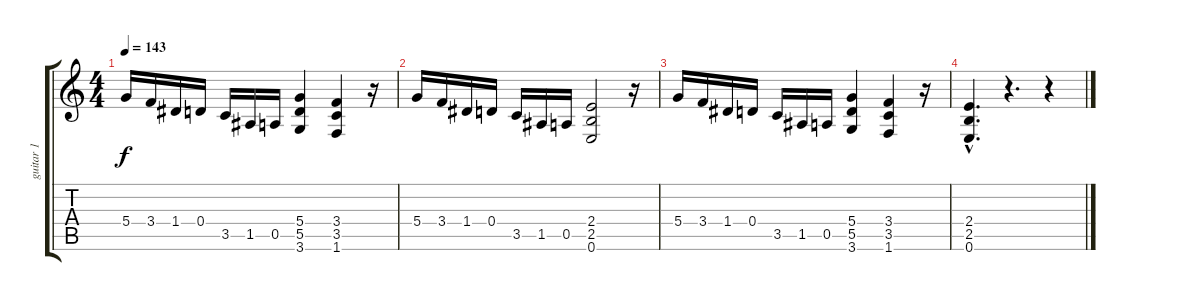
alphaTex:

\track ("guitar 1" "guitar 1") {instrument distortionguitar}
\staff {score tabs}
\tuning (E4 B3 G3 D3 A2 E2) {hide}
\ts (4 4)
\tempo 143
\clef g2
\ks c
5.4.16{dy f} 3.4.16 1.4.16 0.4.16 3.5.16 1.5.16 0.5.16 (5.4 5.5 3.6).4 (3.4 3.5 1.6).4 r.16 |
5.4.16 3.4.16 1.4.16 0.4.16 3.5.16 1.5.16 0.5.16 (2.4 2.5 0.6).2 r.16 |
5.4.16 3.4.16 1.4.16 0.4.16 3.5.16 1.5.16 0.5.16 (5.4 5.5 3.6).4 (3.4 3.5 1.6).4 r.16 |
(2.4{hac} 2.5{hac} 0.6{hac}).4{d} r.4{d} r.4
